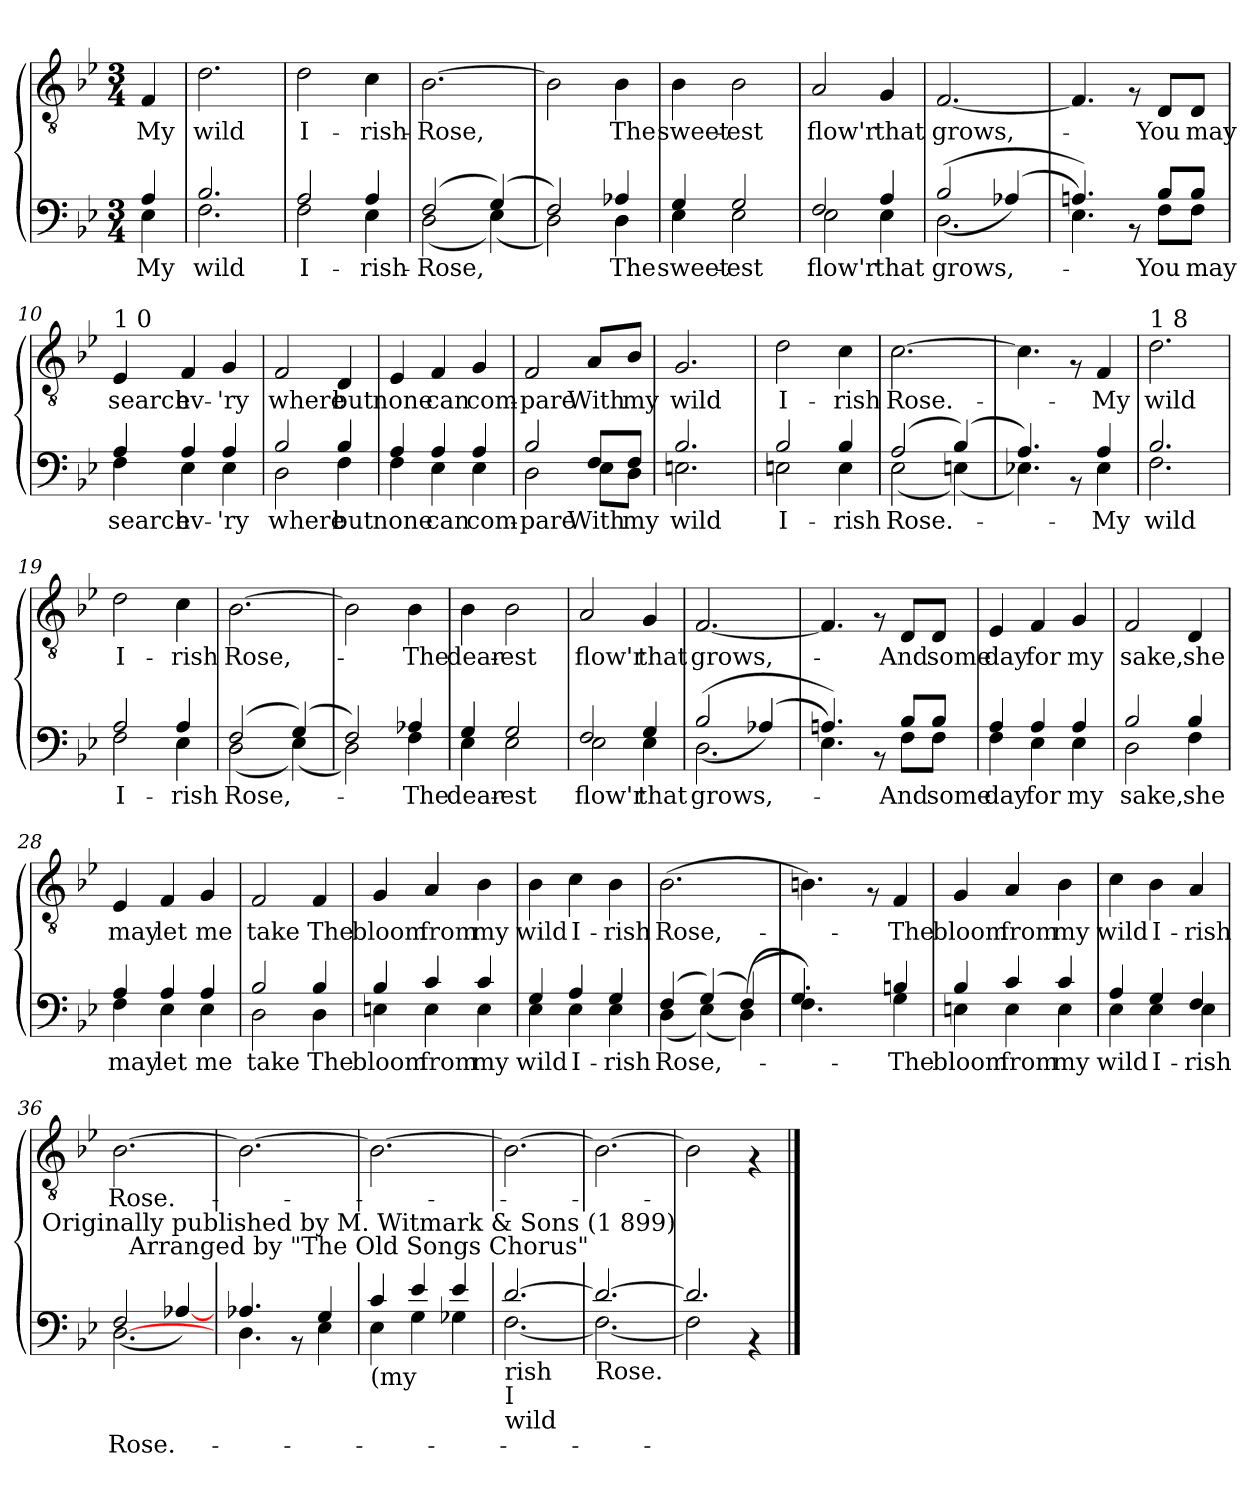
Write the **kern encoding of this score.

**kern	**text	**kern	**text
*part2	*part2	*part1	*part1
*staff2	*staff2	*staff1	*staff1
*clefF4	*	*clefGv2	*
*k[b-e-]	*	*k[b-e-]	*
*B-:	*	*B-:	*
*M3/4	*	*M3/4	*
=1	=1	=1	=1
*^	*	*	*
!	!	!LO:LY:a	!	!LO:LY:b
4A/	4E-\	My	4F/	My
=2	=2	=2	=2	=2
!	!	!LO:LY:a	!	!LO:LY:b
2.B-/	2.F\	wild	2.d\	wild
=3	=3	=3	=3	=3
!	!	!LO:LY:a	!	!LO:LY:b
2A/	2F\	I-	2d\	I-
!	!	!LO:LY:a	!	!LO:LY:b
4A/	4E-\	-rish-	4c\	-rish-
=4	=4	=4	=4	=4
!	!	!LO:LY:a	!	!LO:LY:b
(>2F/	(<2D\	-Rose,	[>2.B-\	-Rose,
(>4G/)	(<4E-\)	.	.	.
=5	=5	=5	=5	=5
2F/)	2D\)	.	2B-\]	.
!	!	!LO:LY:a	!	!LO:LY:b
4A-X/	4D\	The	4B-\	The
=6	=6	=6	=6	=6
!	!	!LO:LY:a	!	!LO:LY:b
4G/	4E-\	sweet-	4B-\	sweet-
!	!	!LO:LY:a	!	!LO:LY:b
2G/	2E-\	-est	2B-\	-est
=7	=7	=7	=7	=7
!	!	!LO:LY:a	!	!LO:LY:b
2F/	2E-\	flow'r	2A/	flow'r
!	!	!LO:LY:a	!	!LO:LY:b
4A/	4E-\	that	4G/	that
=8	=8	=8	=8	=8
!	!	!LO:LY:a	!	!LO:LY:b
(<2.D\	(>2B-/	grows,-	[<2.F/	grows,-
.	(>4A-X/)	.	.	.
=9	=9	=9	=9	=9
4.An/)	4.E-\)	.	4.F/]	.
8rAA	8ryy	.	8rF	.
!	!	!LO:LY:a	!	!LO:LY:b
8B-/L	8F\L	-You	8D/L	-You
!	!	!LO:LY:a	!	!LO:LY:b
8B-/J	8F\J	may	8D/J	may
!!LO:LB:g=z
=10	=10	=10	=10	=10
!	!	!	!LO:TX:a:t=1 0	!
!	!	!LO:LY:a	!	!LO:LY:b
4A/	4F\	search	4E-/	search
!	!	!LO:LY:a	!	!LO:LY:b
4A/	4E-\	ev-	4F/	ev-
!	!	!LO:LY:a	!	!LO:LY:b
4A/	4E-\	-'ry	4G/	-'ry
=11	=11	=11	=11	=11
!	!	!LO:LY:a	!	!LO:LY:b
2B-/	2D\	where	2F/	where
!	!	!LO:LY:a	!	!LO:LY:b
4B-/	4F\	but	4D/	but
=12	=12	=12	=12	=12
!	!	!LO:LY:a	!	!LO:LY:b
4A/	4F\	none	4E-/	none
!	!	!LO:LY:a	!	!LO:LY:b
4A/	4E-\	can	4F/	can
!	!	!LO:LY:a	!	!LO:LY:b
4A/	4E-\	com-	4G/	com-
=13	=13	=13	=13	=13
!	!	!LO:LY:a	!	!LO:LY:b
2B-/	2D\	-pare	2F/	-pare
!	!	!LO:LY:a	!	!LO:LY:b
8F/L	8E-\L	With	8A/L	With
!	!	!LO:LY:a	!	!LO:LY:b
8F/J	8D\J	my	8B-/J	my
=14	=14	=14	=14	=14
!	!	!LO:LY:a	!	!LO:LY:b
2.B-/	2.En\	wild	2.G/	wild
=15	=15	=15	=15	=15
!	!	!LO:LY:a	!	!LO:LY:b
2B-/	2En\	I-	2d\	I-
!	!	!LO:LY:a	!	!LO:LY:b
4B-/	4E\	-rish	4c\	-rish
=16	=16	=16	=16	=16
!	!	!LO:LY:a	!	!LO:LY:b
(>2A/	(<2E-i\	Rose.-	[>2.c\	Rose.-
(>4B-/)	(<4En\)	.	.	.
=17	=17	=17	=17	=17
4.A/)	4.E-X\)	.	4.c\]	.
8rAA	8ryy	.	8rF	.
!	!	!LO:LY:a	!	!LO:LY:b
4A/	4E-\	-My	4F/	-My
!!LO:LB:g=z
=18	=18	=18	=18	=18
!	!	!	!LO:TX:a:t=1 8	!
!	!	!LO:LY:a	!	!LO:LY:b
2.B-/	2.F\	wild	2.d\	wild
=19	=19	=19	=19	=19
!	!	!LO:LY:a	!	!LO:LY:b
2A/	2F\	I-	2d\	I-
!	!	!LO:LY:a	!	!LO:LY:b
4A/	4E-\	-rish	4c\	-rish
=20	=20	=20	=20	=20
!	!	!LO:LY:a	!	!LO:LY:b
(>2F/	(<2D\	Rose,-	[>2.B-\	Rose,-
(>4G/)	(<4E-\)	.	.	.
=21	=21	=21	=21	=21
2F/)	2D\)	.	2B-\]	.
!	!	!LO:LY:a	!	!LO:LY:b
4A-X/	4F\	-The	4B-\	-The
=22	=22	=22	=22	=22
!	!	!LO:LY:a	!	!LO:LY:b
4G/	4E-\	dear-	4B-\	dear-
!	!	!LO:LY:a	!	!LO:LY:b
2G/	2E-\	-est	2B-\	-est
=23	=23	=23	=23	=23
!	!	!LO:LY:a	!	!LO:LY:b
2F/	2E-\	flow'r	2A/	flow'r
!	!	!LO:LY:a	!	!LO:LY:b
4G/	4E-\	that	4G/	that
=24	=24	=24	=24	=24
!	!	!LO:LY:a	!	!LO:LY:b
(<2.D\	(>2B-/	grows,-	[<2.F/	grows,-
.	(>4A-X/)	.	.	.
=25	=25	=25	=25	=25
4.An/)	4.E-\)	.	4.F/]	.
8rAA	8ryy	.	8rF	.
!	!	!LO:LY:a	!	!LO:LY:b
8B-/L	8F\L	-And	8D/L	-And
!	!	!LO:LY:a	!	!LO:LY:b
8B-/J	8F\J	some	8D/J	some
=26	=26	=26	=26	=26
!	!	!LO:LY:a	!	!LO:LY:b
4A/	4F\	day	4E-/	day
!	!	!LO:LY:a	!	!LO:LY:b
4A/	4E-\	for	4F/	for
!	!	!LO:LY:a	!	!LO:LY:b
4A/	4E-\	my	4G/	my
!!LO:LB:g=z
=27	=27	=27	=27	=27
!	!	!LO:LY:a	!	!LO:LY:b
2B-/	2D\	sake,	2F/	sake,
!	!	!LO:LY:a	!	!LO:LY:b
4B-/	4F\	she	4D/	she
=28	=28	=28	=28	=28
!	!	!LO:LY:a	!	!LO:LY:b
4A/	4F\	may	4E-/	may
!	!	!LO:LY:a	!	!LO:LY:b
4A/	4E-\	let	4F/	let
!	!	!LO:LY:a	!	!LO:LY:b
4A/	4E-\	me	4G/	me
=29	=29	=29	=29	=29
!	!	!LO:LY:a	!	!LO:LY:b
2B-/	2D\	take	2F/	take
!	!	!LO:LY:a	!	!LO:LY:b
4B-/	4D\	The	4F/	The
=30	=30	=30	=30	=30
!	!	!LO:LY:a	!	!LO:LY:b
4B-/	4En\	bloom	4G/	bloom
!	!	!LO:LY:a	!	!LO:LY:b
4c/	4E\	from	4A/	from
!	!	!LO:LY:a	!	!LO:LY:b
4c/	4E\	my	4B-\	my
=31	=31	=31	=31	=31
!	!	!LO:LY:a	!	!LO:LY:b
4G/	4E-\	wild	4B-\	wild
!	!	!LO:LY:a	!	!LO:LY:b
4A/	4E-\	I-	4c\	I-
!	!	!LO:LY:a	!	!LO:LY:b
4G/	4E-\	-rish	4B-\	-rish
=32	=32	=32	=32	=32
!	!	!LO:LY:a	!	!LO:LY:b
(>4F/	(<4D\	Rose,-	(>2.B-\	Rose,-
(>4G/)	(<4E-\)	.	.	.
(>4F/)	(<4D\)	.	.	.
=33	=33	=33	=33	=33
4.F'<\)	4G/)	.	4.Bn\)	.
.	4ryy	.	.	.
8ryy	.	.	8rF	.
!	!	!LO:LY:a	!	!LO:LY:b
4Bn/	4G\	-The	4F/	-The
=34	=34	=34	=34	=34
!	!	!LO:LY:a	!	!LO:LY:b
4B-/	4En\	bloom	4G/	bloom
!	!	!LO:LY:a	!	!LO:LY:b
4c/	4E\	from	4A/	from
!	!	!LO:LY:a	!	!LO:LY:b
4c/	4E\	my	4B-\	my
!!LO:LB:g=z
=35	=35	=35	=35	=35
!	!	!LO:LY:a	!	!LO:LY:b
4A/	4E-\	wild	4c\	wild
!	!	!LO:LY:a	!	!LO:LY:b
4G/	4E-\	I-	4B-\	I-
!	!	!LO:LY:a	!	!LO:LY:b
4F/	4E-\	-rish	4A/	-rish
=36	=36	=36	=36	=36
!	!	!LO:LY:a	!	!LO:LY:b
[<2.D\	(>2F/	Rose.-	[>2.B-\	Rose.-
.	[>4A-X/)	.	.	.
=37	=37	=37	=37	=37
4.A-X/	4.D\	.	2.B-\_	.
8rAA	8ryy	.	.	.
4G/	4E-\	.	.	.
!	!LO:TX:a:cj:t=Originally published by M. Witmark & Sons (1 899)\nArranged by "The Old Songs Chorus"	!	!	!
=38	=38	=38	=38	=38
!LO:TX:b:t=(my	!	!	!	!
4c/	4E-\	.	2.B-\_	.
4e-/	4G\	.	.	.
4e-/	4G-X\	.	.	.
=39	=39	=39	=39	=39
!LO:TX:b:t=rish	!	!	!	!
!LO:TX:b:t=I	!	!	!	!
!LO:TX:b:t=wild	!	!	!	!
[>2.d/	[<2.F\	.	2.B-\_	.
=40	=40	=40	=40	=40
!LO:TX:b:t=Rose.	!	!	!	!
2.d/_	2.F\_	.	2.B-\_	.
=41	=41	=41	=41	=41
2.d/]	2F\]	.	2B-\]	.
.	4rAA	.	4rF	.
*v	*v	*	*	*
==	==	==	==
*-	*-	*-	*-
